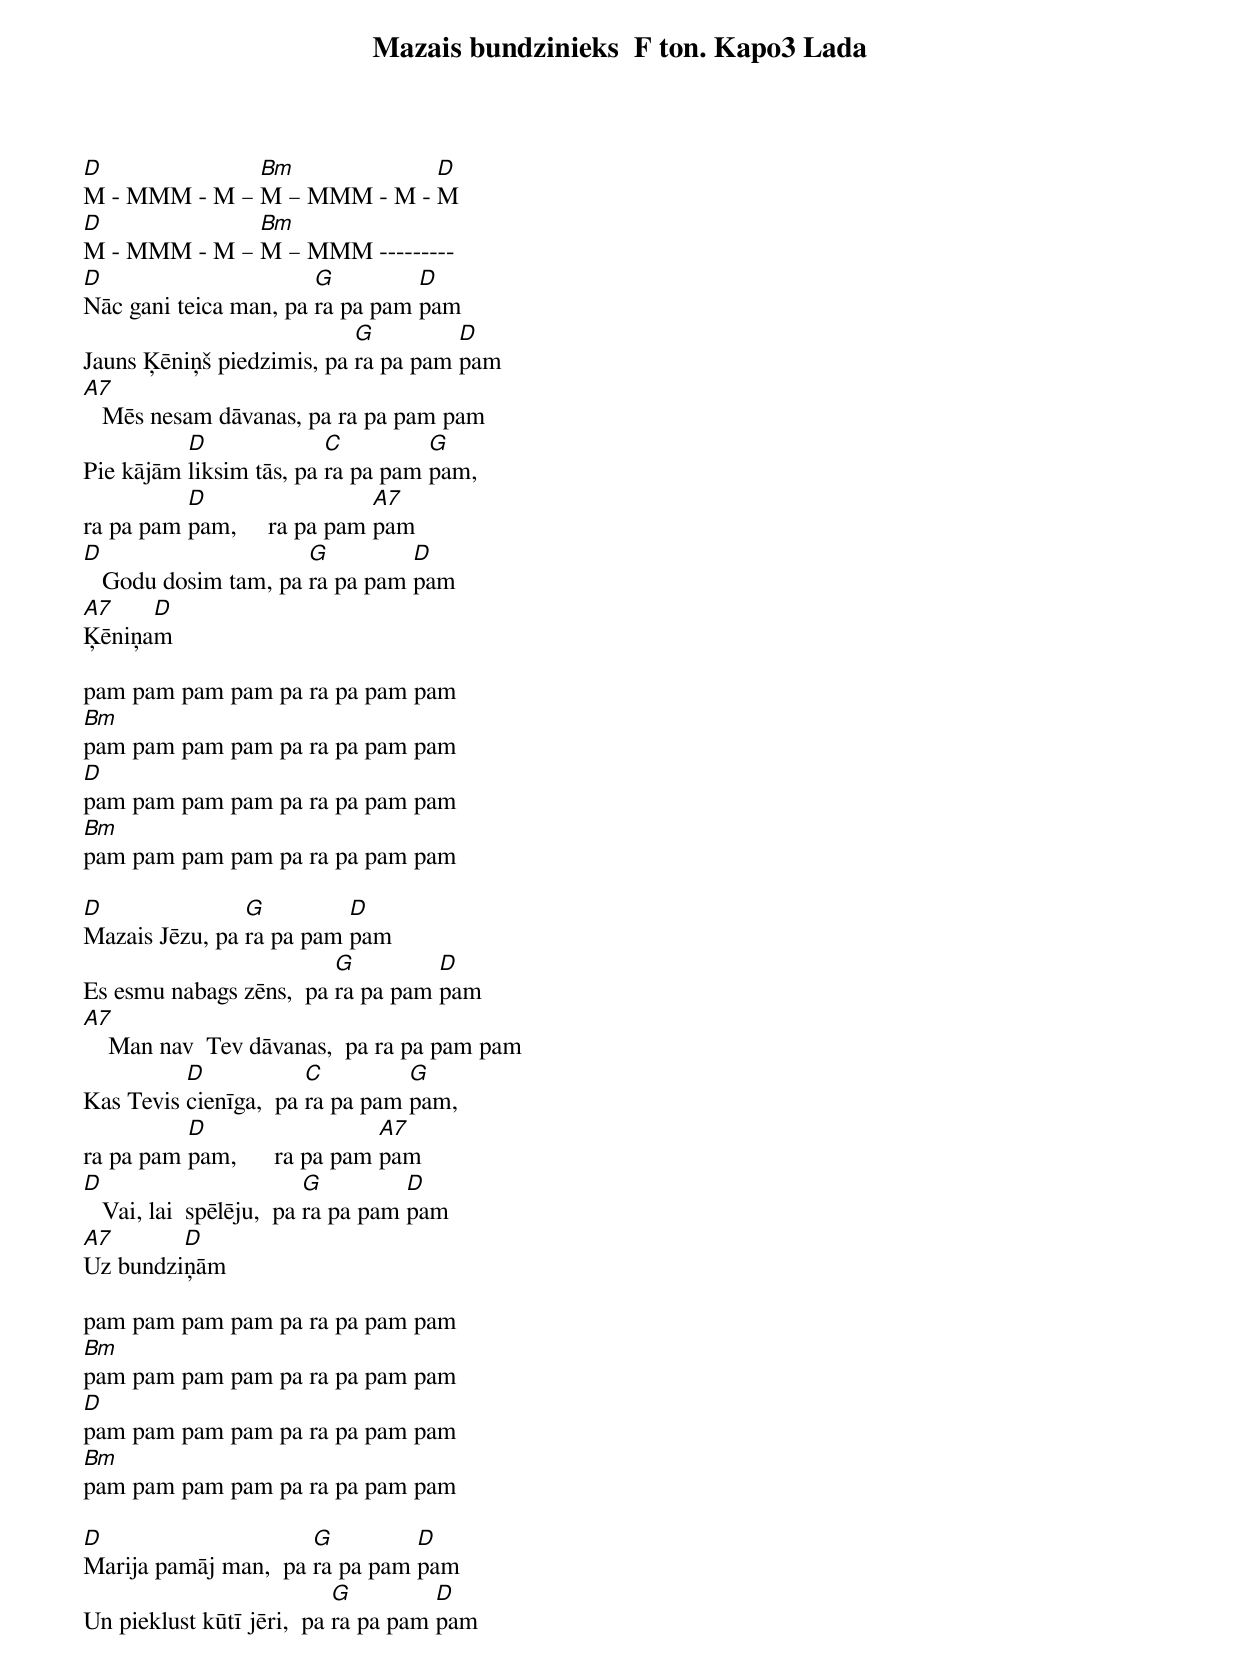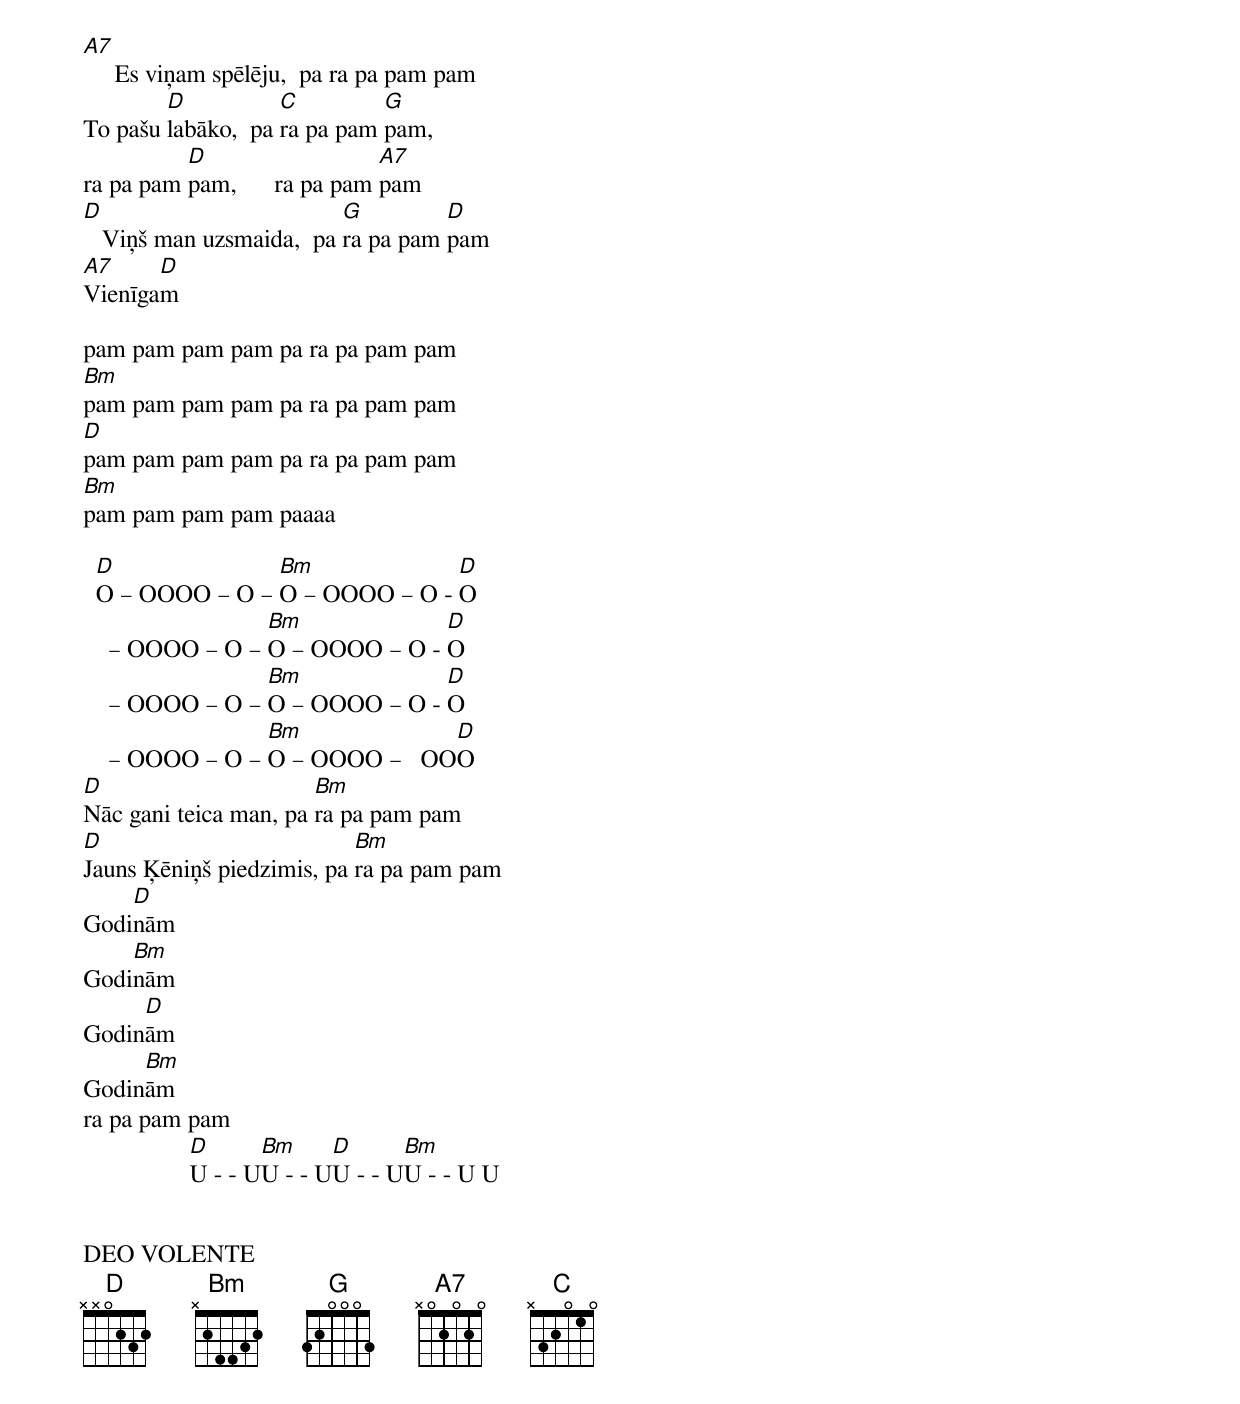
Mazais bundzinieks  F ton. Kapo3 Lada
D             Bm            D
M - MMM - M – M – MMM - M - M
D             Bm
M - MMM - M – M – MMM ---------
D                      G         D
Nāc gani teica man, pa ra pa pam pam
                           G         D
Jauns Ķēniņš piedzimis, pa ra pa pam pam
A7
   Mēs nesam dāvanas, pa ra pa pam pam
          D              C         G
Pie kājām liksim tās, pa ra pa pam pam,
          D                  A7
ra pa pam pam,     ra pa pam pam
D                     G         D
   Godu dosim tam, pa ra pa pam pam
A7    D
Ķēniņam

pam pam pam pam pa ra pa pam pam
Bm
pam pam pam pam pa ra pa pam pam
D
pam pam pam pam pa ra pa pam pam
Bm
pam pam pam pam pa ra pa pam pam

D               G         D
Mazais Jēzu, pa ra pa pam pam
                         G         D
Es esmu nabags zēns,  pa ra pa pam pam
A7
    Man nav  Tev dāvanas,  pa ra pa pam pam
          D            C         G
Kas Tevis cienīga,  pa ra pa pam pam,
          D                   A7
ra pa pam pam,      ra pa pam pam
D                         G         D
   Vai, lai  spēlēju,  pa ra pa pam pam
A7       D
Uz bundziņām

pam pam pam pam pa ra pa pam pam
Bm
pam pam pam pam pa ra pa pam pam
D
pam pam pam pam pa ra pa pam pam
Bm
pam pam pam pam pa ra pa pam pam

D                     G         D
Marija pamāj man,  pa ra pa pam pam
                           G         D
Un pieklust kūtī jēri,  pa ra pa pam pam
A7
     Es viņam spēlēju,  pa ra pa pam pam
        D           C         G
To pašu labāko,  pa ra pa pam pam,
          D                   A7
ra pa pam pam,      ra pa pam pam
D                         G         D
   Viņš man uzsmaida,  pa ra pa pam pam
A7     D
Vienīgam

pam pam pam pam pa ra pa pam pam
Bm
pam pam pam pam pa ra pa pam pam
D
pam pam pam pam pa ra pa pam pam
Bm
pam pam pam pam paaaa

  D              Bm             D
  O – OOOO – O – O – OOOO – O - O
                 Bm             D
    – OOOO – O – O – OOOO – O - O
                 Bm             D
    – OOOO – O – O – OOOO – O - O
                 Bm             D
    – OOOO – O – O – OOOO –   OOO
D                      Bm
Nāc gani teica man, pa ra pa pam pam
D                          Bm
Jauns Ķēniņš piedzimis, pa ra pa pam pam
    D
Godinām
    Bm
Godinām
     D
Godinām
     Bm
Godinām
ra pa pam pam
                 D      Bm     D      Bm
                 U - - UU - - UU - - UU - - U U


DEO VOLENTE
